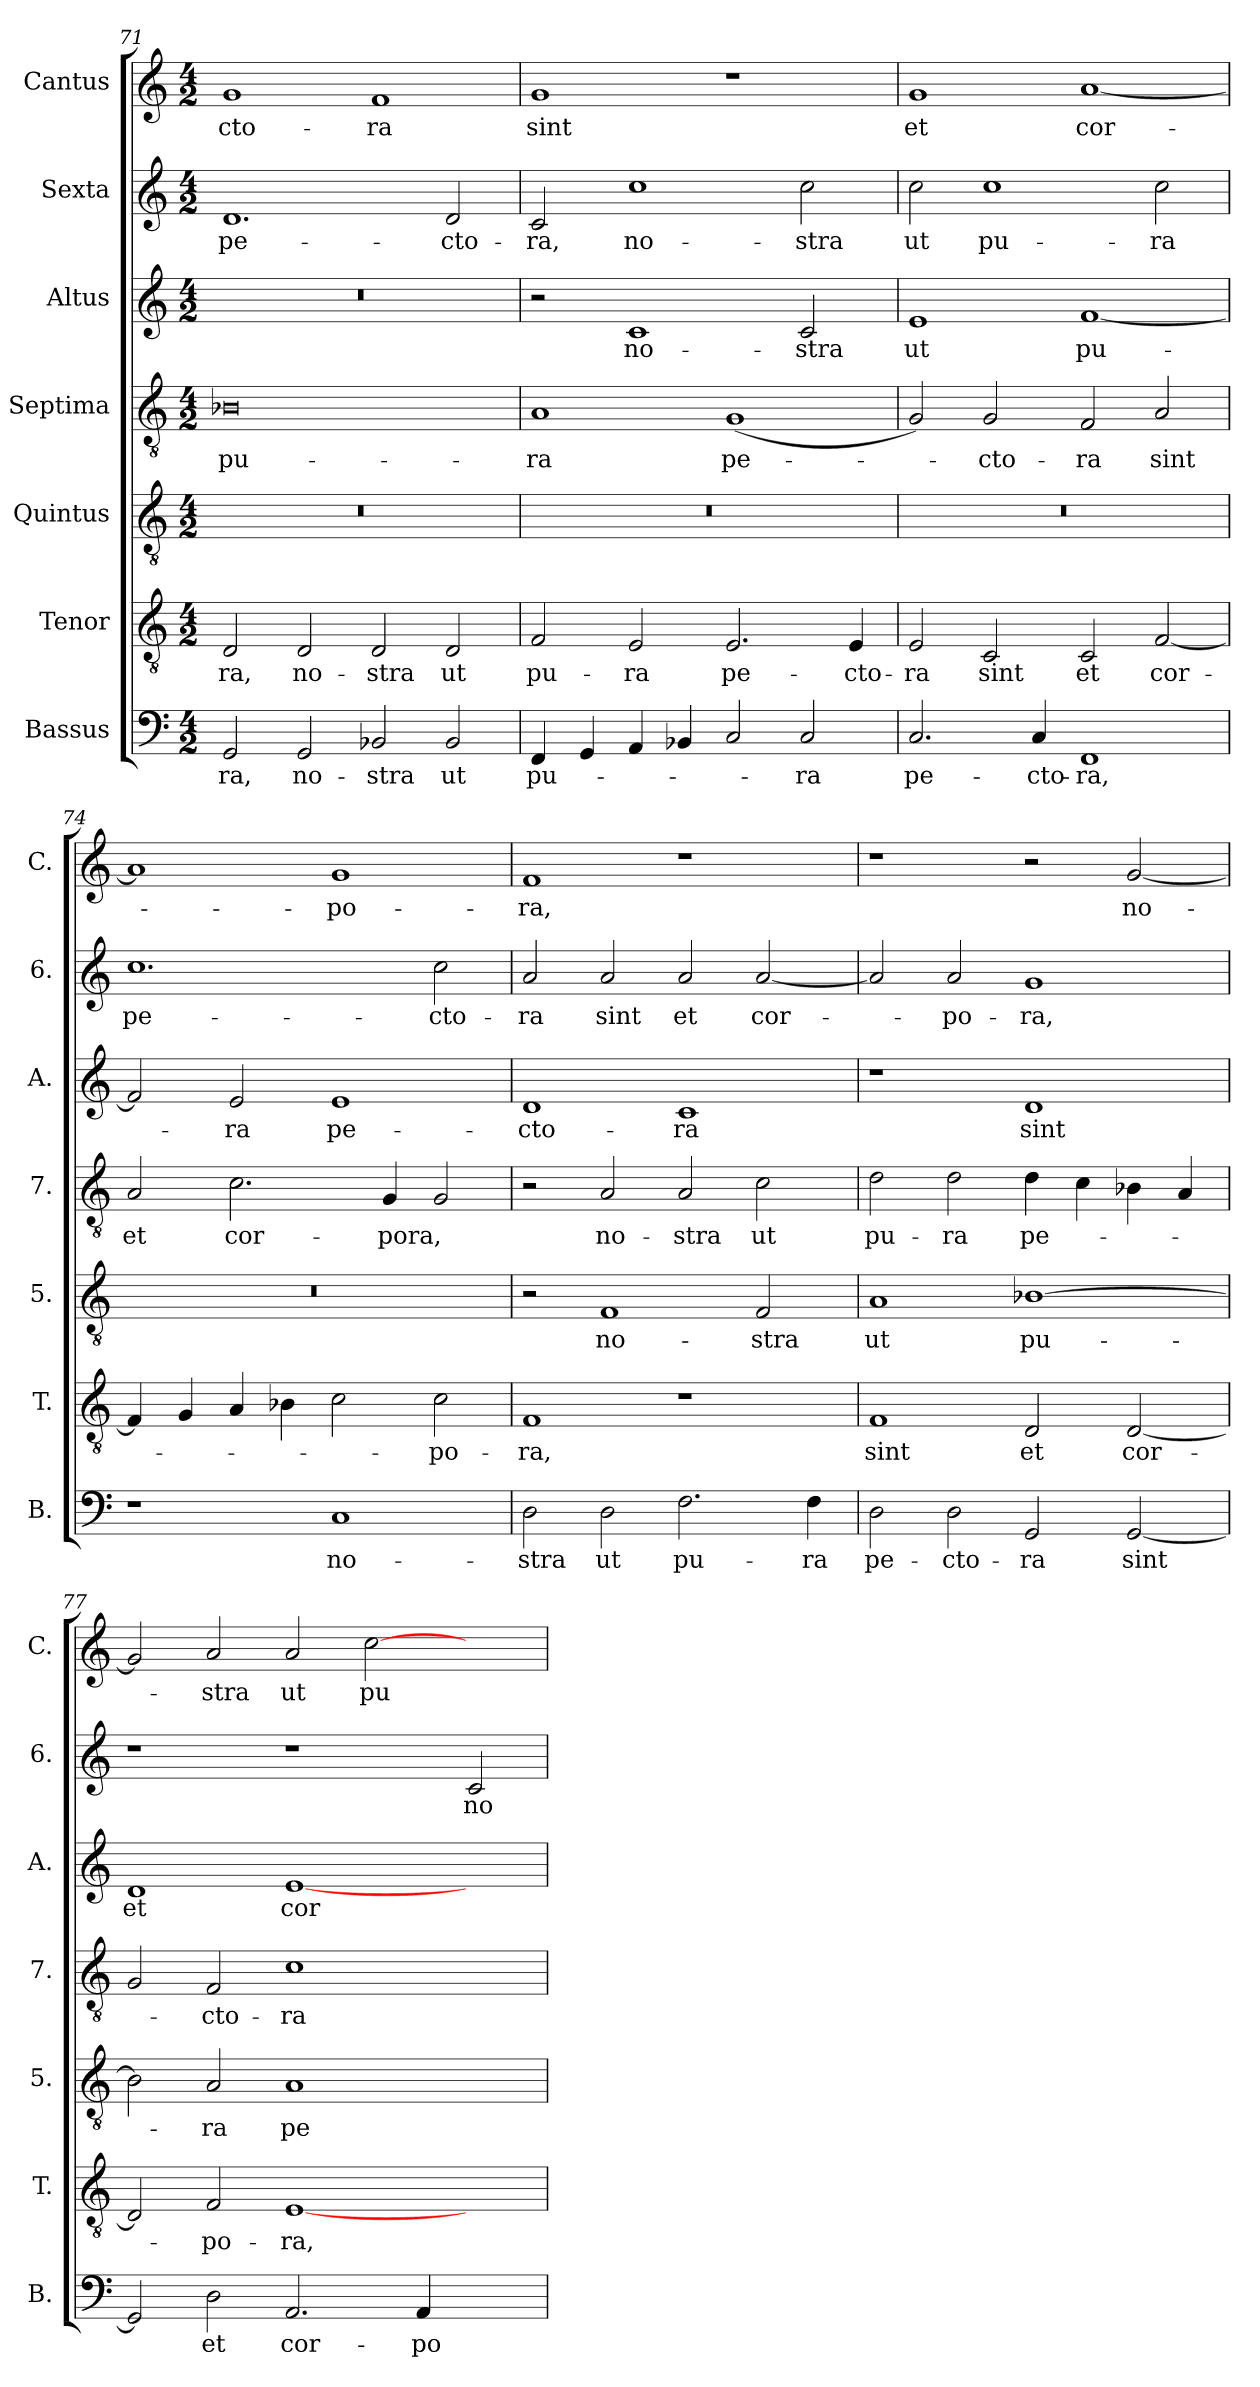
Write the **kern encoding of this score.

**kern	**text	**kern	**text	**kern	**text	**kern	**text	**kern	**text	**kern	**text	**kern	**text
*part7	*part7	*part6	*part6	*part5	*part5	*part4	*part4	*part3	*part3	*part2	*part2	*part1	*part1
*staff7	*staff7	*staff6	*staff6	*staff5	*staff5	*staff4	*staff4	*staff3	*staff3	*staff2	*staff2	*staff1	*staff1
*I"Bassus	*	*I"Tenor	*	*I"Quintus	*	*I"Septima	*	*I"Altus	*	*I"Sexta	*	*I"Cantus	*
*I'B.	*	*I'T.	*	*I'5.	*	*I'7.	*	*I'A.	*	*I'6.	*	*I'C.	*
*clefF4	*	*clefGv2	*	*clefGv2	*	*clefGv2	*	*clefG2	*	*clefG2	*	*clefG2	*
*k[]	*	*k[]	*	*k[]	*	*k[]	*	*k[]	*	*k[]	*	*k[]	*
*M4/2	*	*M4/2	*	*M4/2	*	*M4/2	*	*M4/2	*	*M4/2	*	*M4/2	*
=71	=71	=71	=71	=71	=71	=71	=71	=71	=71	=71	=71	=71	=71
2GG/	-ra,	2D/	-ra,	0r	.	0B-X	pu-	0r	.	1.d	pe-	1g	-cto-
2GG/	no-	2D/	no-	.	.	.	.	.	.	.	.	.	.
2BB-X/	-stra	2D/	-stra	.	.	.	.	.	.	.	.	1f	-ra
2BB-/	ut	2D/	ut	.	.	.	.	.	.	2d/	-cto-	.	.
=72	=72	=72	=72	=72	=72	=72	=72	=72	=72	=72	=72	=72	=72
4FF/	pu-	2F/	pu-	0r	.	1A	-ra	2r	.	2c/	-ra,	1g	sint
4GG/	.	.	.	.	.	.	.	.	.	.	.	.	.
4AA/	.	2E/	-ra	.	.	.	.	1c	no-	1cc	no-	.	.
4BB-X/	.	.	.	.	.	.	.	.	.	.	.	.	.
2C/	.	2.E/	pe-	.	.	(<1G	pe-	.	.	.	.	1r	.
2C/	-ra	.	.	.	.	.	.	2c/	-stra	2cc\	-stra	.	.
.	.	4E/	-cto-	.	.	.	.	.	.	.	.	.	.
=73	=73	=73	=73	=73	=73	=73	=73	=73	=73	=73	=73	=73	=73
2.C/	pe-	2E/	-ra	0r	.	2G/)	.	1e	ut	2cc\	ut	1g	et
.	.	2C/	sint	.	.	2G/	-cto-	.	.	1cc	pu-	.	.
4C/	-cto-	.	.	.	.	.	.	.	.	.	.	.	.
1FF	-ra,	2C/	et	.	.	2F/	-ra	[1f	pu-	.	.	[1a	cor-
.	.	[2F/	cor-	.	.	2A/	sint	.	.	2cc\	-ra	.	.
=74	=74	=74	=74	=74	=74	=74	=74	=74	=74	=74	=74	=74	=74
1r	.	4F/]	.	0r	.	2A/	et	2f/]	.	1.cc	pe-	1a]	.
.	.	4G/	.	.	.	.	.	.	.	.	.	.	.
.	.	4A/	.	.	.	2.c\	cor-	2e/	-ra	.	.	.	.
.	.	4B-X\	.	.	.	.	.	.	.	.	.	.	.
1C	no-	2c\	.	.	.	.	.	1e	pe-	.	.	1g	-po-
.	.	.	.	.	.	4G/	-pora,	.	.	.	.	.	.
.	.	2c\	-po-	.	.	2G/	.	.	.	2cc\	-cto-	.	.
!!LO:LB:g=z
=75	=75	=75	=75	=75	=75	=75	=75	=75	=75	=75	=75	=75	=75
2D\	-stra	1F	-ra,	2r	.	2r	.	1d	-cto-	2a/	-ra	1f	-ra,
2D\	ut	.	.	1F	no-	2A/	no-	.	.	2a/	sint	.	.
2.F\	pu-	1r	.	.	.	2A/	-stra	1c	-ra	2a/	et	1r	.
.	.	.	.	2F/	-stra	2c\	ut	.	.	[2a/	cor-	.	.
4F\	-ra	.	.	.	.	.	.	.	.	.	.	.	.
=76	=76	=76	=76	=76	=76	=76	=76	=76	=76	=76	=76	=76	=76
2D\	pe-	1F	sint	1A	ut	2d\	pu-	1r	.	2a/]	.	1r	.
2D\	-cto-	.	.	.	.	2d\	-ra	.	.	2a/	-po-	.	.
2GG/	-ra	2D/	et	[1B-X	pu-	4d\	pe-	1d	sint	1g	-ra,	2r	.
.	.	.	.	.	.	4c\	.	.	.	.	.	.	.
[2GG/	sint	[2D/	cor-	.	.	4B-X\	.	.	.	.	.	[2g/	no-
.	.	.	.	.	.	4A/	.	.	.	.	.	.	.
=77	=77	=77	=77	=77	=77	=77	=77	=77	=77	=77	=77	=77	=77
2GG/]	.	2D/]	.	2B-\]	.	2G/	.	1d	et	1r	.	2g/]	.
2D\	et	2F/	-po-	2A/	-ra	2F/	-cto-	.	.	.	.	2a/	-stra
2.AA/	cor-	[1E	-ra,	1A	pe-	1c	-ra	[1e	cor-	1r	.	2a/	ut
.	.	.	.	.	.	.	.	.	.	.	.	[2cc\	pu-
4AA/	-po-	.	.	.	.	.	.	.	.	.	.	.	.
2ryy	.	2ryy	.	2ryy	.	2ryy	.	2ryy	.	2c/	no-	2ryy	.
=	=	=	=	=	=	=	=	=	=	=	=	=	=
*-	*-	*-	*-	*-	*-	*-	*-	*-	*-	*-	*-	*-	*-
